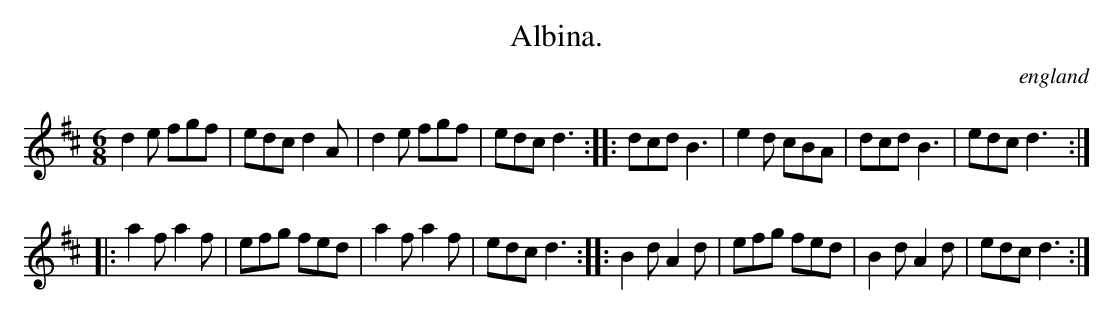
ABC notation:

X:1
T:Albina.
O:england
M:6/8
L:1/8
K:D
d2e fgf|edc d2A|d2e fgf|edc d3::\
dcd B3 |e2d cBA|dcd B3 |edc d3::
a2f a2f|efg fed|a2f a2f|edc d3::\
B2d A2d|efg fed|B2d A2d|edc d3:|
